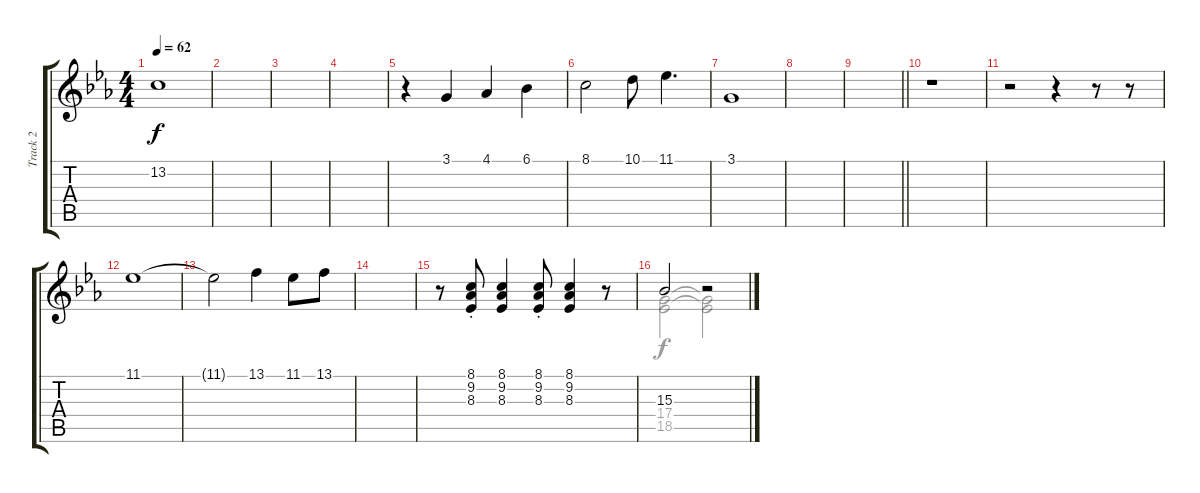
\track ("Track 2" "Track 2") {instrument choiraahs}
\staff {score tabs}
\tuning (E4 B3 G3 D3 A2 E2) {hide}
\voice
\ts (4 4)
\tempo 62
\clef g2
\ks eb
13.2.1{dy f} |
|
|
|
r.4{instrument choiraahs} 3.1.4 4.1.4 6.1.4 |
8.1.2 10.1.8 11.1.4{d} |
3.1.1 |
|
\barLineRight lightlight
|
r.1 |
r.2 r.4 r.8 r.8 |
11.1.1 |
11.1{t}.2 13.1.4 11.1.8 13.1.8 |
|
r.8 (8.1{st} 9.2{st} 8.3{st}).8 (8.1 9.2 8.3).4 (8.1{st} 9.2{st} 8.3{st}).8 (8.1 9.2 8.3).4 r.8 |
15.3.2 r.2
\voice
\clef g2
\ottava regular
\simile none
\ks eb
|
|
|
|
|
|
|
|
\barLineRight lightlight
|
|
|
|
|
|
|
(17.4 18.5).2 (17.4{t} 18.5{t}).2
